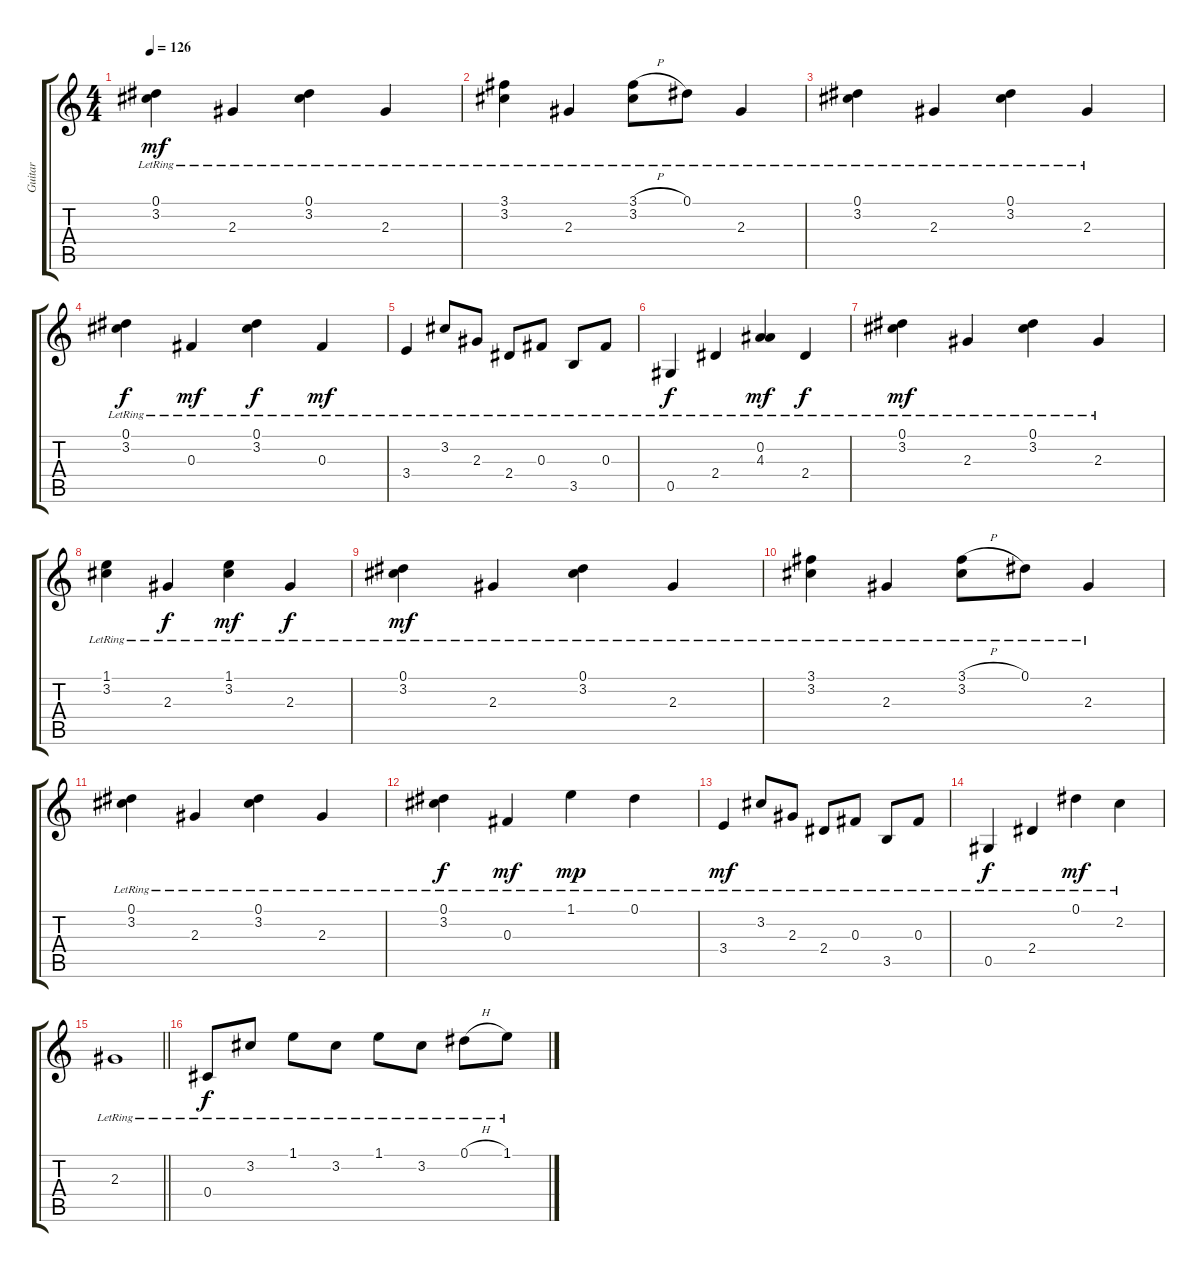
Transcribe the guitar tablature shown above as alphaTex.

\track ("Guitar" "Guitar") {instrument electricguitarjazz}
\staff {score tabs}
\tuning (Eb4 Bb3 Gb3 Db3 Ab2 Eb2) {hide}
\ts (4 4)
\tempo 126
\clef g2
\ks c
(0.1{lr} 3.2{lr}).4{dy mf} 2.3{lr}.4 (0.1{lr} 3.2{lr}).4 2.3{lr}.4 |
(3.1{lr} 3.2{lr}).4 2.3{lr}.4 (3.1{h lr} 3.2{lr}).8 0.1{lr}.8 2.3{lr}.4 |
(0.1{lr} 3.2{lr}).4 2.3{lr}.4 (0.1{lr} 3.2{lr}).4 2.3{lr}.4 |
(0.1{lr} 3.2{lr}).4{dy f} 0.3{lr}.4{dy mf} (0.1{lr} 3.2{lr}).4{dy f} 0.3{lr}.4{dy mf} |
3.4{lr}.4 3.2{lr}.8 2.3{lr}.8 2.4{lr}.8 0.3{lr}.8 3.5{lr}.8 0.3{lr}.8 |
0.5{lr}.4{dy f} 2.4{lr}.4 (0.2 4.3{lr}).4{dy mf} 2.4{lr}.4{dy f} |
(0.1{lr} 3.2{lr}).4{dy mf} 2.3{lr}.4 (0.1{lr} 3.2{lr}).4 2.3{lr}.4 |
(1.1{lr} 3.2{lr}).4 2.3{lr}.4{dy f} (1.1{lr} 3.2{lr}).4{dy mf} 2.3{lr}.4{dy f} |
(0.1{lr} 3.2{lr}).4{dy mf} 2.3{lr}.4 (0.1{lr} 3.2{lr}).4 2.3{lr}.4 |
(3.1{lr} 3.2{lr}).4 2.3{lr}.4 (3.1{h lr} 3.2{lr}).8 0.1{lr}.8 2.3{lr}.4 |
(0.1{lr} 3.2{lr}).4 2.3{lr}.4 (0.1{lr} 3.2{lr}).4 2.3{lr}.4 |
(0.1{lr} 3.2{lr}).4{dy f} 0.3{lr}.4{dy mf} 1.1{lr}.4{dy mp} 0.1{lr}.4 |
3.4{lr}.4{dy mf} 3.2{lr}.8 2.3{lr}.8 2.4{lr}.8 0.3{lr}.8 3.5{lr}.8 0.3{lr}.8 |
0.5{lr}.4{dy f} 2.4{lr}.4 0.1{lr}.4{dy mf} 2.2{lr}.4 |
\barLineRight lightlight
2.3{lr}.1 |
0.4{lr}.8{dy f} 3.2{lr}.8 1.1{lr}.8 3.2{lr}.8 1.1{lr}.8 3.2{lr}.8 0.1{h lr}.8 1.1{lr}.8
